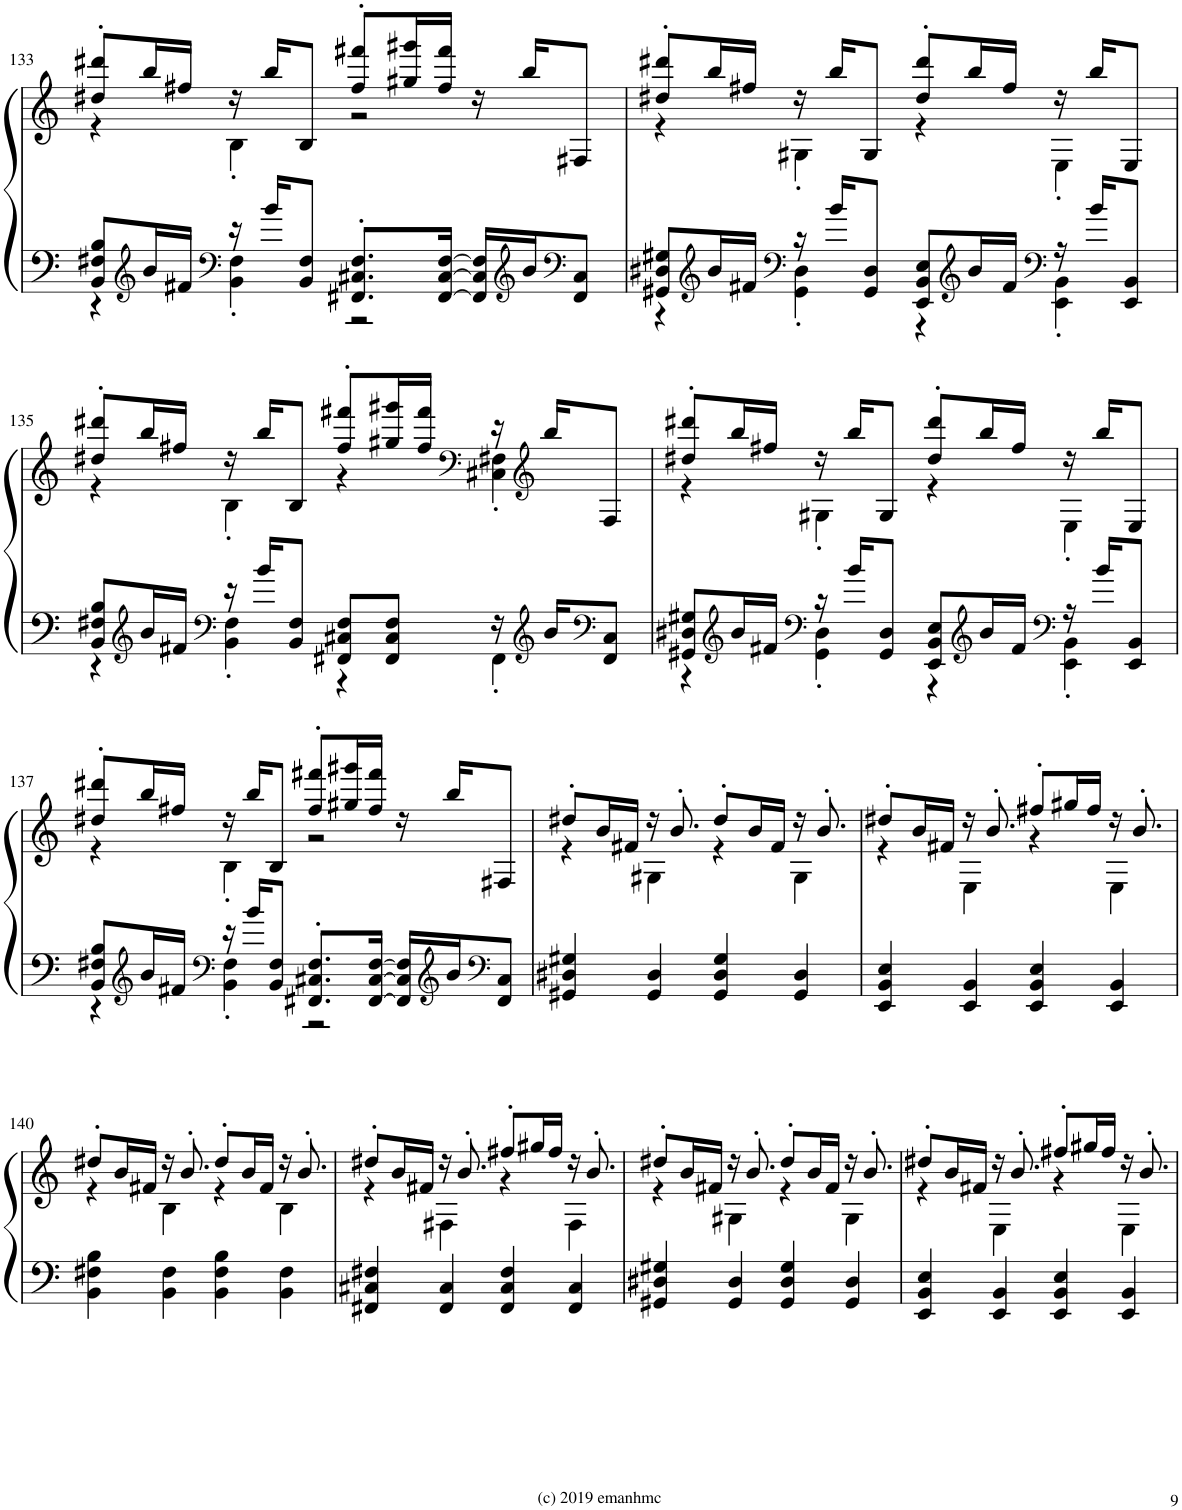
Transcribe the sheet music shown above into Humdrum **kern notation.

**kern	**kern
*part1	*part1
*staff2	*staff1
*I"Piano	*
*I'Pno.	*
!!LO:PB:g=z
*clefF4	*clefG2
*k[]	*k[]
*M4/4	*M4/4
=133	=133
*^	*^
8BB/ 8F#X/ 8B/L	4r	8dd#X/' 8ddd#X/'L	4r
*clefG2	*	*	*
16b/L	.	16bb/L	.
16f#X/JJ	.	16ff#X/JJ	.
*clefF4	*	*	*
16r	4BB\' 4F#\'	16r	4B'\
16b/KL	.	16bb/KL	.
8BB/ 8F#/J	.	8B/J	.
8.FF#X/' 8.C#X/' 8.F#/'L	2r	8ff#/' 8fff#X/'L	2r
.	.	16gg#X/ 16ggg#X/L	.
[16FF#/ [16C#/ [16F#/Jk	.	16ff#/ 16fff#/JJ	.
16FF#/] 16C#/] 16F#/]LL	.	16r	.
*clefG2	*	*	*
16b/J	.	16bb/KL	.
*clefF4	*	*	*
8FF#/ 8C#/J	.	8F#X/J	.
=134	=134	=134	=134
8GG#X/ 8D#X/ 8G#X/L	4r	8dd#X/' 8ddd#X/'L	4r
*clefG2	*	*	*
16b/L	.	16bb/L	.
16f#X/JJ	.	16ff#X/JJ	.
*clefF4	*	*	*
16r	4GG#\' 4D#\'	16r	4G#X'\
16b/KL	.	16bb/KL	.
8GG#/ 8D#/J	.	8G#/J	.
8EE/ 8BB/ 8E/L	4r	8dd#/' 8ddd#/'L	4r
*clefG2	*	*	*
16b/L	.	16bb/L	.
16f#/JJ	.	16ff#/JJ	.
*clefF4	*	*	*
16r	4EE\' 4BB\'	16r	4E'\
16b/KL	.	16bb/KL	.
8EE/ 8BB/J	.	8E/J	.
!!LO:LB:g=z	!!
=135	=135	=135	=135
8BB/ 8F#X/ 8B/L	4r	8dd#X/' 8ddd#X/'L	4r
*clefG2	*	*	*
16b/L	.	16bb/L	.
16f#X/JJ	.	16ff#X/JJ	.
*clefF4	*	*	*
16r	4BB\' 4F#\'	16r	4B'\
16b/KL	.	16bb/KL	.
8BB/ 8F#/J	.	8B/J	.
8FF#X/ 8C#X/ 8F#/L	4r	8ff#/' 8fff#X/'L	4r
8FF#/ 8C#/ 8F#/J	.	16gg#X/ 16ggg#X/L	.
.	.	16ff#/ 16fff#/JJ	.
*	*	*clefF4	*
16r	4FF#'\	16r	4C#X\' 4F#X\'
*clefG2	*	*clefG2	*
16b/KL	.	16bb/KL	.
*clefF4	*	*	*
8FF#/ 8C#/J	.	8F#/J	.
=136	=136	=136	=136
8GG#X/ 8D#X/ 8G#X/L	4r	8dd#X/' 8ddd#X/'L	4r
*clefG2	*	*	*
16b/L	.	16bb/L	.
16f#X/JJ	.	16ff#X/JJ	.
*clefF4	*	*	*
16r	4GG#\' 4D#\'	16r	4G#X'\
16b/KL	.	16bb/KL	.
8GG#/ 8D#/J	.	8G#/J	.
8EE/ 8BB/ 8E/L	4r	8dd#/' 8ddd#/'L	4r
*clefG2	*	*	*
16b/L	.	16bb/L	.
16f#/JJ	.	16ff#/JJ	.
*clefF4	*	*	*
16r	4EE\' 4BB\'	16r	4E'\
16b/KL	.	16bb/KL	.
8EE/ 8BB/J	.	8E/J	.
!!LO:LB:g=z	!!
=137	=137	=137	=137
8BB/ 8F#X/ 8B/L	4r	8dd#X/' 8ddd#X/'L	4r
*clefG2	*	*	*
16b/L	.	16bb/L	.
16f#X/JJ	.	16ff#X/JJ	.
*clefF4	*	*	*
16r	4BB\' 4F#\'	16r	4B'\
16b/KL	.	16bb/KL	.
8BB/ 8F#/J	.	8B/J	.
8.FF#X/' 8.C#X/' 8.F#/'L	2r	8ff#/' 8fff#X/'L	2r
.	.	16gg#X/ 16ggg#X/L	.
[16FF#/ [16C#/ [16F#/Jk	.	16ff#/ 16fff#/JJ	.
16FF#/] 16C#/] 16F#/]LL	.	16r	.
*clefG2	*	*	*
16b/J	.	16bb/KL	.
*clefF4	*	*	*
8FF#/ 8C#/J	.	8F#X/J	.
*v	*v	*	*
=138	=138	=138
4GG#X/ 4D#X/ 4G#X/	8dd#X'/L	4r
.	16b/L	.
.	16f#X/JJ	.
4GG#/ 4D#/	16r	4G#X\
.	8.b'/	.
4GG#/ 4D#/ 4G#/	8dd#'/L	4r
.	16b/L	.
.	16f#/JJ	.
4GG#/ 4D#/	16r	4G#\
.	8.b'/	.
=139	=139	=139
4EE/ 4BB/ 4E/	8dd#X'/L	4r
.	16b/L	.
.	16f#X/JJ	.
4EE/ 4BB/	16r	4E\
.	8.b'/	.
4EE/ 4BB/ 4E/	8ff#X'/L	4r
.	16gg#X/L	.
.	16ff#/JJ	.
4EE/ 4BB/	16r	4E\
.	8.b'/	.
!!LO:LB:g=z	!!
=140	=140	=140
4BB\ 4F#X\ 4B\	8dd#X'/L	4r
.	16b/L	.
.	16f#X/JJ	.
4BB\ 4F#\	16r	4B\
.	8.b'/	.
4BB\ 4F#\ 4B\	8dd#'/L	4r
.	16b/L	.
.	16f#/JJ	.
4BB\ 4F#\	16r	4B\
.	8.b'/	.
=141	=141	=141
4FF#X/ 4C#X/ 4F#X/	8dd#X'/L	4r
.	16b/L	.
.	16f#X/JJ	.
4FF#/ 4C#/	16r	4F#X\
.	8.b'/	.
4FF#/ 4C#/ 4F#/	8ff#X'/L	4r
.	16gg#X/L	.
.	16ff#/JJ	.
4FF#/ 4C#/	16r	4F#\
.	8.b'/	.
=142	=142	=142
4GG#X/ 4D#X/ 4G#X/	8dd#X'/L	4r
.	16b/L	.
.	16f#X/JJ	.
4GG#/ 4D#/	16r	4G#X\
.	8.b'/	.
4GG#/ 4D#/ 4G#/	8dd#'/L	4r
.	16b/L	.
.	16f#/JJ	.
4GG#/ 4D#/	16r	4G#\
.	8.b'/	.
=143	=143	=143
4EE/ 4BB/ 4E/	8dd#X'/L	4r
.	16b/L	.
.	16f#X/JJ	.
4EE/ 4BB/	16r	4E\
.	8.b'/	.
4EE/ 4BB/ 4E/	8ff#X'/L	4r
.	16gg#X/L	.
.	16ff#/JJ	.
4EE/ 4BB/	16r	4E\
.	8.b'/	.
*	*v	*v
=	=
*-	*-
